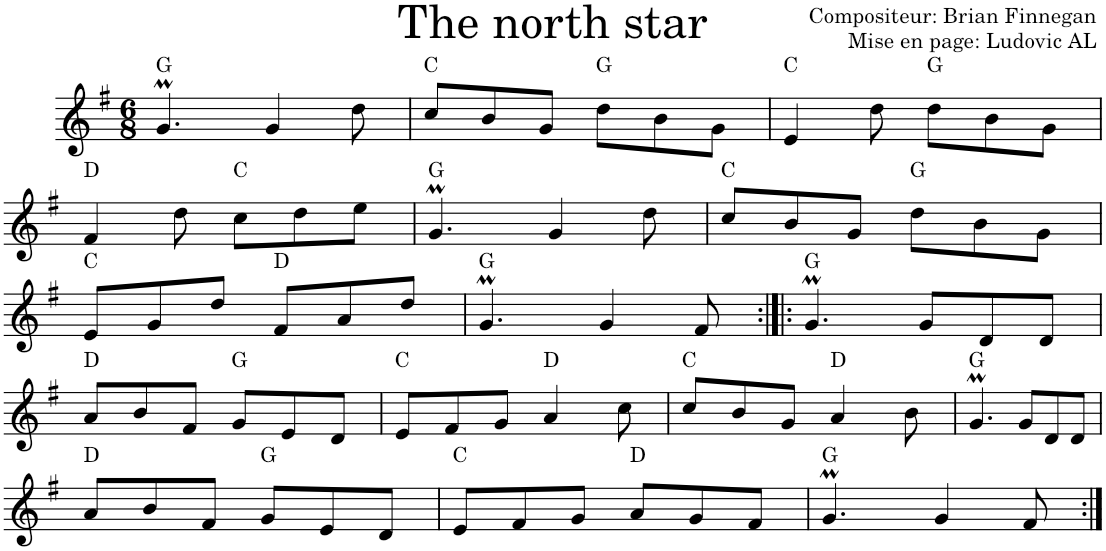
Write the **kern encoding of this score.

**kern	**harte
*part1	*part1
*staff1	*
*I"Voice	*
*I'V	*
*clefG2	*
*k[f#]	*
*M6/8	*
=1	=1
4.gM/	G:maj
4g/	.
8dd\	.
=2	=2
8cc/L	C:maj
8b/	.
8g/J	.
8dd\L	G:maj
8b\	.
8g\J	.
=3	=3
4e/	C:maj
8dd\	.
8dd\L	G:maj
8b\	.
8g\J	.
!!LO:LB:g=z
=4	=4
4f#/	D:maj
8dd\	.
8cc\L	C:maj
8dd\	.
8ee\J	.
=5	=5
4.gM/	G:maj
4g/	.
8dd\	.
=6	=6
8cc/L	C:maj
8b/	.
8g/J	.
8dd\L	G:maj
8b\	.
8g\J	.
!!LO:LB:g=z
=7	=7
8e/L	C:maj
8g/	.
8dd/J	.
8f#/L	D:maj
8a/	.
8dd/J	.
=8	=8
4.gM/	G:maj
4g/	.
8f#/	.
=9:|!|:	=9:|!|:
4.gM/	G:maj
8g/L	.
8d/	.
8d/J	.
!!LO:LB:g=z
=10	=10
8a/L	D:maj
8b/	.
8f#/J	.
8g/L	G:maj
8e/	.
8d/J	.
=11	=11
8e/L	C:maj
8f#/	.
8g/J	.
4a/	D:maj
8cc\	.
=12	=12
8cc/L	C:maj
8b/	.
8g/J	.
4a/	D:maj
8b\	.
=13	=13
4.gM/	G:maj
8g/L	.
8d/	.
8d/J	.
!!LO:LB:g=z
=14	=14
8a/L	D:maj
8b/	.
8f#/J	.
8g/L	G:maj
8e/	.
8d/J	.
=15	=15
8e/L	C:maj
8f#/	.
8g/J	.
8a/L	D:maj
8g/	.
8f#/J	.
=16	=16
4.gM/	G:maj
4g/	.
8f#/	.
=:|!	=:|!
*-	*-
